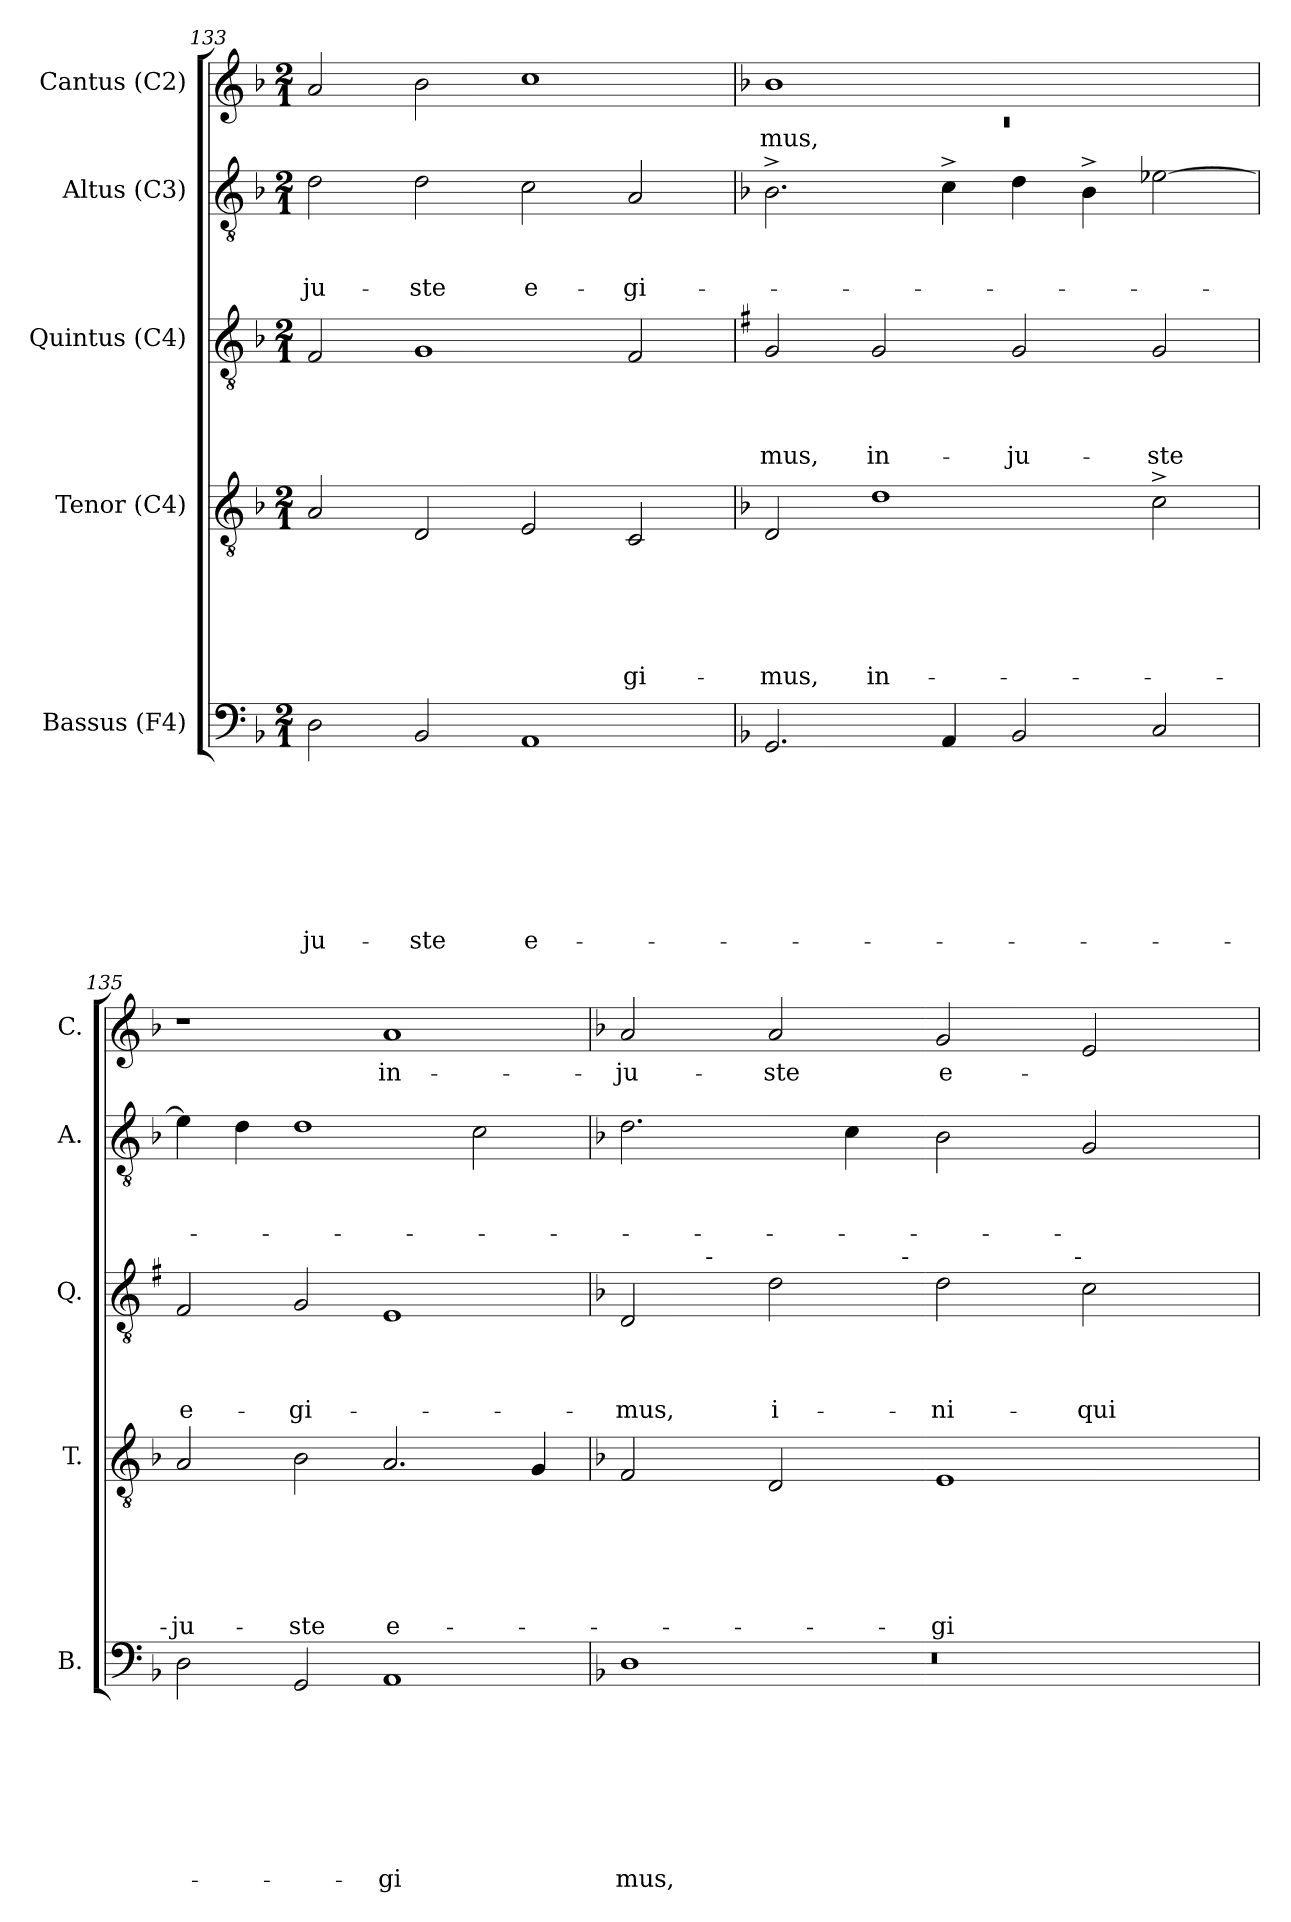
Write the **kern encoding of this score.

**kern	**text	**text	**text	**text	**text	**text	**text	**text	**kern	**text	**text	**text	**text	**text	**text	**kern	**text	**text	**text	**text	**kern	**text	**text	**text	**kern	**text
*part5	*part5	*part5	*part5	*part5	*part5	*part5	*part5	*part5	*part4	*part4	*part4	*part4	*part4	*part4	*part4	*part3	*part3	*part3	*part3	*part3	*part2	*part2	*part2	*part2	*part1	*part1
*staff5	*staff5	*staff5	*staff5	*staff5	*staff5	*staff5	*staff5	*staff5	*staff4	*staff4	*staff4	*staff4	*staff4	*staff4	*staff4	*staff3	*staff3	*staff3	*staff3	*staff3	*staff2	*staff2	*staff2	*staff2	*staff1	*staff1
*I"Bassus (F4)	*	*	*	*	*	*	*	*	*I"Tenor (C4)	*	*	*	*	*	*	*I"Quintus (C4)	*	*	*	*	*I"Altus (C3)	*	*	*	*I"Cantus (C2)	*
*I'B.	*	*	*	*	*	*	*	*	*I'T.	*	*	*	*	*	*	*I'Q.	*	*	*	*	*I'A.	*	*	*	*I'C.	*
*clefF4	*	*	*	*	*	*	*	*	*clefGv2	*	*	*	*	*	*	*clefGv2	*	*	*	*	*clefGv2	*	*	*	*clefG2	*
*k[b-]	*	*	*	*	*	*	*	*	*k[b-]	*	*	*	*	*	*	*k[b-]	*	*	*	*	*k[b-]	*	*	*	*k[b-]	*
*F:	*	*	*	*	*	*	*	*	*F:	*	*	*	*	*	*	*F:	*	*	*	*	*F:	*	*	*	*F:	*
*M2/1	*	*	*	*	*	*	*	*	*M2/1	*	*	*	*	*	*	*M2/1	*	*	*	*	*M2/1	*	*	*	*M2/1	*
=133	=133	=133	=133	=133	=133	=133	=133	=133	=133	=133	=133	=133	=133	=133	=133	=133	=133	=133	=133	=133	=133	=133	=133	=133	=133	=133
!	!	!	!	!	!	!	!	!LO:LY:b	!	!	!	!	!	!	!	!	!	!	!	!	!	!	!	!LO:LY:b	!	!
2D\	.	.	.	.	.	.	.	-ju-	2A/	.	.	.	.	.	.	2F/	.	.	.	.	2d\	.	.	-ju-	2a/	.
!	!	!	!	!	!	!	!	!LO:LY:b	!	!	!	!	!	!	!	!	!	!	!	!	!	!	!	!LO:LY:b	!	!
2BB-/	.	.	.	.	.	.	.	-ste	2D/	.	.	.	.	.	.	1G	.	.	.	.	2d\	.	.	-ste	2b-\	.
!	!	!	!	!	!	!	!	!LO:LY:b:rj	!	!	!	!	!	!	!	!	!	!	!	!	!	!	!	!LO:LY:b	!	!
1AA	.	.	.	.	.	.	.	e-	2E/	.	.	.	.	.	.	.	.	.	.	.	2c\	.	.	e-	1cc	.
!	!	!	!	!	!	!	!	!	!	!	!	!	!	!	!LO:LY:b	!	!	!	!	!	!	!	!	!LO:LY:b	!	!
.	.	.	.	.	.	.	.	.	2C/	.	.	.	.	.	-gi-	2F/	.	.	.	.	2A/	.	.	-gi-	.	.
=134	=134	=134	=134	=134	=134	=134	=134	=134	=134	=134	=134	=134	=134	=134	=134	=134	=134	=134	=134	=134	=134	=134	=134	=134	=134	=134
*	*	*	*	*	*	*	*	*	*	*	*	*	*	*	*	*k[f#]	*	*	*	*	*	*	*	*	*	*
*	*	*	*	*	*	*	*	*	*	*	*	*	*	*	*	*G:	*	*	*	*	*	*	*	*	*	*
*	*	*	*	*	*	*	*	*	*	*	*	*	*	*	*	*	*	*	*	*	*	*	*	*	*^	*
!	!	!	!	!	!	!	!	!	!	!	!	!	!	!	!LO:LY:b	!	!	!	!	!LO:LY:b	!	!	!	!	!	!LO:N:vis=1	!LO:LY:b
2.GG/	.	.	.	.	.	.	.	.	2D/	.	.	.	.	.	-mus,	2G/	.	.	.	-mus,	2.B-^>\	.	.	.	1b-	0rc	-mus,
!	!	!	!	!	!	!	!	!	!	!	!	!	!	!	!LO:LY:b	!	!	!	!	!LO:LY:b	!	!	!	!	!	!	!
.	.	.	.	.	.	.	.	.	1d	.	.	.	.	.	in-	2G/	.	.	.	in-	.	.	.	.	.	.	.
4AA/	.	.	.	.	.	.	.	.	.	.	.	.	.	.	.	.	.	.	.	.	4c^>\	.	.	.	.	.	.
!	!	!	!	!	!	!	!	!	!	!	!	!	!	!	!	!	!	!	!	!LO:LY:b	!	!	!	!	!	!	!
2BB-/	.	.	.	.	.	.	.	.	.	.	.	.	.	.	.	2G/	.	.	.	-ju-	4d\	.	.	.	1ryy	.	.
.	.	.	.	.	.	.	.	.	.	.	.	.	.	.	.	.	.	.	.	.	4B-^>\	.	.	.	.	.	.
!	!	!	!	!	!	!	!	!	!	!	!	!	!	!	!	!	!	!	!	!LO:LY:b	!	!	!	!	!	!	!
2C/	.	.	.	.	.	.	.	.	2c^>\	.	.	.	.	.	.	2G/	.	.	.	-ste	[>2e-\	.	.	.	.	.	.
*	*	*	*	*	*	*	*	*	*	*	*	*	*	*	*	*	*	*	*	*	*	*	*	*	*v	*v	*
=135	=135	=135	=135	=135	=135	=135	=135	=135	=135	=135	=135	=135	=135	=135	=135	=135	=135	=135	=135	=135	=135	=135	=135	=135	=135	=135
!	!	!	!	!	!	!	!	!	!	!	!	!	!	!	!LO:LY:b	!	!	!	!	!LO:LY:b	!	!	!	!	!	!
2D\	.	.	.	.	.	.	.	.	2A/	.	.	.	.	.	-ju-	2F#/	.	.	.	e-	4e-\]	.	.	.	1r	.
.	.	.	.	.	.	.	.	.	.	.	.	.	.	.	.	.	.	.	.	.	4d\	.	.	.	.	.
!	!	!	!	!	!	!	!	!	!	!	!	!	!	!	!LO:LY:b	!	!	!	!	!LO:LY:b	!	!	!	!	!	!
2GG/	.	.	.	.	.	.	.	.	2B-\	.	.	.	.	.	-ste	2G/	.	.	.	-gi-	1d	.	.	.	.	.
!	!	!	!	!	!	!	!	!LO:LY:b	!	!	!	!	!	!	!LO:LY:b:rj	!	!	!	!	!	!	!	!	!	!	!LO:LY:b
1AA	.	.	.	.	.	.	.	-gi-	2.A/	.	.	.	.	.	e-	1E	.	.	.	.	.	.	.	.	1a	in-
.	.	.	.	.	.	.	.	.	.	.	.	.	.	.	.	.	.	.	.	.	2c\	.	.	.	.	.
.	.	.	.	.	.	.	.	.	4G/	.	.	.	.	.	.	.	.	.	.	.	.	.	.	.	.	.
!!LO:LB:g=z
=136	=136	=136	=136	=136	=136	=136	=136	=136	=136	=136	=136	=136	=136	=136	=136	=136	=136	=136	=136	=136	=136	=136	=136	=136	=136	=136
*	*	*	*	*	*	*	*	*	*	*	*	*	*	*	*	*k[b-]	*	*	*	*	*	*	*	*	*	*
*	*	*	*	*	*	*	*	*	*	*	*	*	*	*	*	*F:	*	*	*	*	*	*	*	*	*	*
*^	*	*	*	*	*	*	*	*	*	*	*	*	*	*	*	*	*	*	*	*	*	*	*	*	*	*
*	*^	*	*	*	*	*	*	*	*	*	*	*	*	*	*	*	*	*	*	*	*	*	*	*	*	*	*
!	!	!LO:N:vis=1	!	!	!	!	!	!	!	!LO:LY:b	!	!	!	!	!	!	!	!	!	!	!	!LO:LY:b	!	!	!	!	!	!LO:LY:b
*	*	*	*	*	*	*	*	*	*	*	*	*	*	*	*	*	*	*^	*	*	*	*	*	*	*	*	*	*
*	*	*	*	*	*	*	*	*	*	*	*	*	*	*	*	*	*	*	*^	*	*	*	*	*	*	*	*	*	*
*	*	*	*	*	*	*	*	*	*	*	*	*	*	*	*	*	*	*	*	*^	*	*	*	*	*	*	*	*	*	*
4..ryy	1D	0r	.	.	.	.	.	.	.	-mus,	2F/	.	.	.	.	.	.	2D/	4ryy	3%2ryy	3%2ryy	.	.	.	-mus,	2.d\	.	.	.	2a/	-ju-
.	.	.	.	.	.	.	.	.	.	.	.	.	.	.	.	.	.	.	16ryy	.	.	.	.	.	.	.	.	.	.	.	.
!	!	!	!	!	!	!	!	!	!	!	!	!	!	!	!	!	!	!	!LO:TX:a:t=-	!	!	!	!	!	!	!	!	!	!	!	!
.	.	.	.	.	.	.	.	.	.	.	.	.	.	.	.	.	.	.	1ryy	.	.	.	.	.	.	.	.	.	.	.	.
1ryy	.	.	.	.	.	.	.	.	.	.	.	.	.	.	.	.	.	.	.	.	.	.	.	.	.	.	.	.	.	.	.
!	!	!	!	!	!	!	!	!	!	!	!	!	!	!	!	!	!	!	!	!	!	!	!	!	!LO:LY:b	!	!	!	!	!	!LO:LY:b
.	.	.	.	.	.	.	.	.	.	.	2D/	.	.	.	.	.	.	2d\	.	.	.	.	.	.	i-	.	.	.	.	2a/	-ste
.	.	.	.	.	.	.	.	.	.	.	.	.	.	.	.	.	.	.	.	6ryy	3%2ryy	.	.	.	.	.	.	.	.	.	.
.	.	.	.	.	.	.	.	.	.	.	.	.	.	.	.	.	.	.	.	.	.	.	.	.	.	4c\	.	.	.	.	.
.	.	.	.	.	.	.	.	.	.	.	.	.	.	.	.	.	.	.	.	24.ryy	.	.	.	.	.	.	.	.	.	.	.
!	!	!	!	!	!	!	!	!	!	!	!	!	!	!	!	!	!	!	!	!LO:TX:a:t=-	!	!	!	!	!	!	!	!	!	!	!
.	.	.	.	.	.	.	.	.	.	.	.	.	.	.	.	.	.	.	.	3%2ryy	.	.	.	.	.	.	.	.	.	.	.
!	!	!	!	!	!	!	!	!	!	!	!	!	!	!	!	!	!LO:LY:b	!	!	!	!	!	!	!	!LO:LY:b	!	!	!	!	!	!LO:LY:b:rj
.	1ryy	.	.	.	.	.	.	.	.	.	1E	.	.	.	.	.	-gi-	2d\	.	.	.	.	.	.	-ni-	2B-\	.	.	.	2g/	e-
.	.	.	.	.	.	.	.	.	.	.	.	.	.	.	.	.	.	.	2ryy	.	.	.	.	.	.	.	.	.	.	.	.
.	.	.	.	.	.	.	.	.	.	.	.	.	.	.	.	.	.	.	.	.	12...ryy	.	.	.	.	.	.	.	.	.	.
2ryy	.	.	.	.	.	.	.	.	.	.	.	.	.	.	.	.	.	.	.	.	.	.	.	.	.	.	.	.	.	.	.
!	!	!	!	!	!	!	!	!	!	!	!	!	!	!	!	!	!	!	!	!	!LO:TX:a:t=-	!	!	!	!	!	!	!	!	!	!
.	.	.	.	.	.	.	.	.	.	.	.	.	.	.	.	.	.	.	.	.	3ryy	.	.	.	.	.	.	.	.	.	.
!	!	!	!	!	!	!	!	!	!	!	!	!	!	!	!	!	!	!	!	!	!	!	!	!	!LO:LY:b	!	!	!	!	!	!
.	.	.	.	.	.	.	.	.	.	.	.	.	.	.	.	.	.	2c\	.	.	.	.	.	.	-qui-	2G/	.	.	.	2e/	.
.	.	.	.	.	.	.	.	.	.	.	.	.	.	.	.	.	.	.	.	3ryy	.	.	.	.	.	.	.	.	.	.	.
.	.	.	.	.	.	.	.	.	.	.	.	.	.	.	.	.	.	.	8.ryy	.	.	.	.	.	.	.	.	.	.	.	.
.	.	.	.	.	.	.	.	.	.	.	.	.	.	.	.	.	.	.	.	.	6ryy	.	.	.	.	.	.	.	.	.	.
.	.	.	.	.	.	.	.	.	.	.	.	.	.	.	.	.	.	.	.	12ryy	.	.	.	.	.	.	.	.	.	.	.
16ryy	.	.	.	.	.	.	.	.	.	.	.	.	.	.	.	.	.	.	.	.	.	.	.	.	.	.	.	.	.	.	.
.	.	.	.	.	.	.	.	.	.	.	.	.	.	.	.	.	.	.	.	48ryy	.	.	.	.	.	.	.	.	.	.	.
.	.	.	.	.	.	.	.	.	.	.	.	.	.	.	.	.	.	.	.	.	96ryy	.	.	.	.	.	.	.	.	.	.
*v	*v	*v	*	*	*	*	*	*	*	*	*	*	*	*	*	*	*	*v	*v	*v	*v	*	*	*	*	*	*	*	*	*	*
=	=	=	=	=	=	=	=	=	=	=	=	=	=	=	=	=	=	=	=	=	=	=	=	=	=	=
*-	*-	*-	*-	*-	*-	*-	*-	*-	*-	*-	*-	*-	*-	*-	*-	*-	*-	*-	*-	*-	*-	*-	*-	*-	*-	*-
